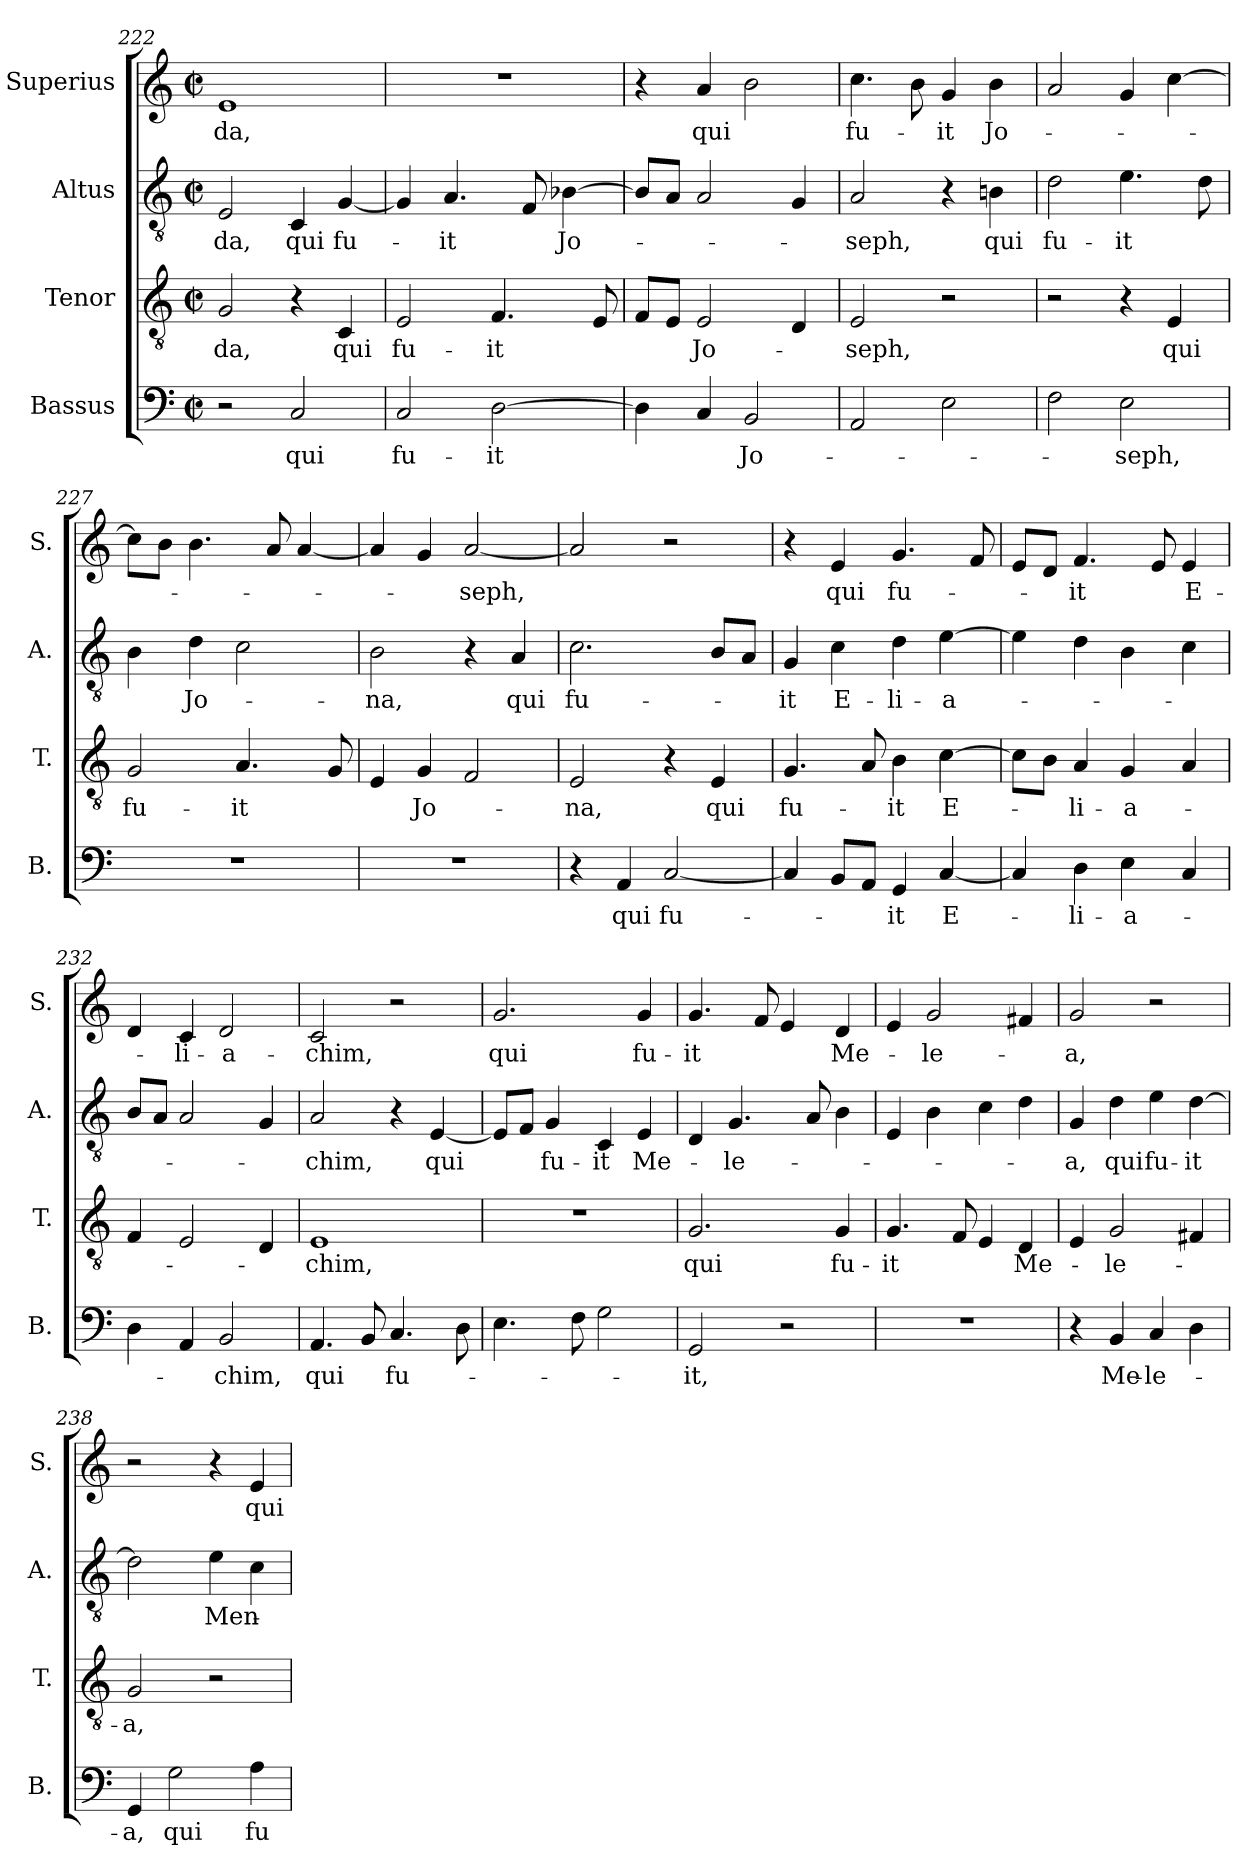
**kern	**text	**kern	**text	**kern	**text	**kern	**text
*part4	*part4	*part3	*part3	*part2	*part2	*part1	*part1
*staff4	*staff4	*staff3	*staff3	*staff2	*staff2	*staff1	*staff1
*I"Bassus	*	*I"Tenor	*	*I"Altus	*	*I"Superius	*
*I'B.	*	*I'T.	*	*I'A.	*	*I'S.	*
*clefF4	*	*clefGv2	*	*clefGv2	*	*clefG2	*
*	*	*ITrd7c12	*	*ITrd7c12	*	*	*
*M2/2	*	*M2/2	*	*M2/2	*	*M2/2	*
*met(c|)	*	*met(c|)	*	*met(c|)	*	*met(c|)	*
=222	=222	=222	=222	=222	=222	=222	=222
!	!	!	!LO:LY:b	!	!LO:LY:b	!	!LO:LY:b
2r	.	2GG/	-da,	2EE/	-da,	1e	-da,
!	!LO:LY:b	!	!	!	!LO:LY:b	!	!
2C/	qui	4r	.	4CC/	qui	.	.
!	!	!	!LO:LY:b	!	!LO:LY:b	!	!
.	.	4CC/	qui	[4GG/	fu-	.	.
!!LO:LB:g=z
=223	=223	=223	=223	=223	=223	=223	=223
!	!LO:LY:b	!	!LO:LY:b	!	!	!	!
2C/	fu-	2EE/	fu-	4GG/]	.	1r	.
!	!	!	!	!	!LO:LY:b	!	!
.	.	.	.	4.AA/	-it	.	.
!	!LO:LY:b	!	!LO:LY:b	!	!	!	!
[2D\	-it	4.FF/	-it	.	.	.	.
.	.	.	.	8FF/	.	.	.
!	!	!	!	!	!LO:LY:b	!	!
.	.	.	.	[4BB-X\	Jo-	.	.
.	.	8EE/	.	.	.	.	.
=224	=224	=224	=224	=224	=224	=224	=224
4D\]	.	8FFL	.	8BB-L]	.	4r	.
.	.	8EEJ	.	8AAJ	.	.	.
!	!	!	!LO:LY:b	!	!	!	!LO:LY:b
4C/	.	2EE/	Jo-	2AA/	.	4a/	qui
!	!LO:LY:b	!	!	!	!	!	!
2BB/	Jo-	.	.	.	.	2b\	.
.	.	4DD/	.	4GG/	.	.	.
=225	=225	=225	=225	=225	=225	=225	=225
!	!	!	!LO:LY:b	!	!LO:LY:b	!	!LO:LY:b
2AA/	.	2EE/	-seph,	2AA/	-seph,	4.cc\	fu-
.	.	.	.	.	.	8b\	.
!	!	!	!	!	!	!	!LO:LY:b
2E\	.	2r	.	4r	.	4g/	-it
!	!	!	!	!	!LO:LY:b	!	!LO:LY:b
.	.	.	.	4BBn\	qui	4b\	Jo-
=226	=226	=226	=226	=226	=226	=226	=226
!	!	!	!	!	!LO:LY:b	!	!
2F\	.	2r	.	2D\	fu-	2a/	.
!	!LO:LY:b	!	!	!	!LO:LY:b	!	!
2E\	-seph,	4r	.	4.E\	-it	4g/	.
!	!	!	!LO:LY:b	!	!	!	!
.	.	4EE/	qui	.	.	[4cc\	.
.	.	.	.	8D\	.	.	.
=227	=227	=227	=227	=227	=227	=227	=227
!	!	!	!LO:LY:b	!	!	!	!
1r	.	2GG/	fu-	4BB\	.	8ccL]	.
.	.	.	.	.	.	8bJ	.
!	!	!	!	!	!LO:LY:b	!	!
.	.	.	.	4D\	Jo-	4.b\	.
!	!	!	!LO:LY:b	!	!	!	!
.	.	4.AA/	-it	2C\	.	.	.
.	.	.	.	.	.	8a/	.
.	.	.	.	.	.	[4a/	.
.	.	8GG/	.	.	.	.	.
=228	=228	=228	=228	=228	=228	=228	=228
!	!	!	!	!	!LO:LY:b	!	!
1r	.	4EE/	.	2BB\	-na,	4a/]	.
!	!	!	!LO:LY:b	!	!	!	!
.	.	4GG/	Jo-	.	.	4g/	.
!	!	!	!	!	!	!	!LO:LY:b
.	.	2FF/	.	4r	.	[2a/	-seph,
!	!	!	!	!	!LO:LY:b	!	!
.	.	.	.	4AA/	qui	.	.
!!LO:PB:g=z
=229	=229	=229	=229	=229	=229	=229	=229
!	!	!	!LO:LY:b	!	!LO:LY:b	!	!
4r	.	2EE/	-na,	2.C\	fu-	2a/]	.
!	!LO:LY:b	!	!	!	!	!	!
4AA/	qui	.	.	.	.	.	.
!	!LO:LY:b	!	!	!	!	!	!
[2C/	fu-	4r	.	.	.	2r	.
!	!	!	!LO:LY:b	!	!	!	!
.	.	4EE/	qui	8BBL	.	.	.
.	.	.	.	8AAJ	.	.	.
=230	=230	=230	=230	=230	=230	=230	=230
!	!	!	!LO:LY:b	!	!LO:LY:b	!	!
4C/]	.	4.GG/	fu-	4GG/	-it	4r	.
!	!	!	!	!	!LO:LY:b	!	!LO:LY:b
8BBL	.	.	.	4C\	E-	4e/	qui
8AAJ	.	8AA/	.	.	.	.	.
!	!LO:LY:b	!	!LO:LY:b	!	!LO:LY:b	!	!LO:LY:b
4GG/	-it	4BB\	-it	4D\	-li-	4.g/	fu-
!	!LO:LY:b	!	!LO:LY:b	!	!LO:LY:b	!	!
[4C/	E-	[4C\	E-	[4E\	-a-	.	.
.	.	.	.	.	.	8f/	.
=231	=231	=231	=231	=231	=231	=231	=231
4C/]	.	8CL]	.	4E\]	.	8eL	.
.	.	8BBJ	.	.	.	8dJ	.
!	!LO:LY:b	!	!LO:LY:b	!	!	!	!LO:LY:b
4D\	-li-	4AA/	-li-	4D\	.	4.f/	-it
!	!LO:LY:b	!	!LO:LY:b	!	!	!	!
4E\	-a-	4GG/	-a-	4BB\	.	.	.
.	.	.	.	.	.	8e/	.
!	!	!	!	!	!	!	!LO:LY:b
4C/	.	4AA/	.	4C\	.	4e/	E-
=232	=232	=232	=232	=232	=232	=232	=232
4D\	.	4FF/	.	8BBL	.	4d/	.
.	.	.	.	8AAJ	.	.	.
!	!	!	!	!	!	!	!LO:LY:b
4AA/	.	2EE/	.	2AA/	.	4c/	-li-
!	!LO:LY:b	!	!	!	!	!	!LO:LY:b
2BB/	-chim,	.	.	.	.	2d/	-a-
.	.	4DD/	.	4GG/	.	.	.
=233	=233	=233	=233	=233	=233	=233	=233
!	!LO:LY:b	!	!LO:LY:b	!	!LO:LY:b	!	!LO:LY:b
4.AA/	qui	1EE	-chim,	2AA/	-chim,	2c/	-chim,
8BB/	.	.	.	.	.	.	.
!	!LO:LY:b	!	!	!	!	!	!
4.C/	fu-	.	.	4r	.	2r	.
!	!	!	!	!	!LO:LY:b	!	!
.	.	.	.	[4EE/	qui	.	.
8D\	.	.	.	.	.	.	.
!!LO:LB:g=z
=234	=234	=234	=234	=234	=234	=234	=234
!	!	!	!	!	!	!	!LO:LY:b
4.E\	.	1r	.	8EEL]	.	2.g/	qui
.	.	.	.	8FFJ	.	.	.
!	!	!	!	!	!LO:LY:b	!	!
.	.	.	.	4GG/	fu-	.	.
8F\	.	.	.	.	.	.	.
!	!	!	!	!	!LO:LY:b	!	!
2G\	.	.	.	4CC/	-it	.	.
!	!	!	!	!	!LO:LY:b	!	!LO:LY:b
.	.	.	.	4EE/	Me-	4g/	fu-
=235	=235	=235	=235	=235	=235	=235	=235
!	!LO:LY:b	!	!LO:LY:b	!	!	!	!LO:LY:b
2GG/	-it,	2.GG/	qui	4DD/	.	4.g/	-it
!	!	!	!	!	!LO:LY:b	!	!
.	.	.	.	4.GG/	-le-	.	.
.	.	.	.	.	.	8f/	.
2r	.	.	.	.	.	4e/	.
.	.	.	.	8AA/	.	.	.
!	!	!	!LO:LY:b	!	!	!	!LO:LY:b
.	.	4GG/	fu-	4BB\	.	4d/	Me-
=236	=236	=236	=236	=236	=236	=236	=236
!	!	!	!LO:LY:b	!	!	!	!
1r	.	4.GG/	-it	4EE/	.	4e/	.
!	!	!	!	!	!	!	!LO:LY:b
.	.	.	.	4BB\	.	2g/	-le-
.	.	8FF/	.	.	.	.	.
.	.	4EE/	.	4C\	.	.	.
!	!	!	!LO:LY:b	!	!	!	!
.	.	4DD/	Me-	4D\	.	4f#X/	.
=237	=237	=237	=237	=237	=237	=237	=237
!	!	!	!	!	!LO:LY:b	!	!LO:LY:b
4r	.	4EE/	.	4GG/	-a,	2g/	-a,
!	!LO:LY:b	!	!LO:LY:b	!	!LO:LY:b	!	!
4BB/	Me-	2GG/	-le-	4D\	qui	.	.
!	!LO:LY:b	!	!	!	!LO:LY:b	!	!
4C/	-le-	.	.	4E\	fu-	2r	.
!	!	!	!	!	!LO:LY:b	!	!
4D\	.	4FF#X/	.	[4D\	-it	.	.
=238	=238	=238	=238	=238	=238	=238	=238
!	!LO:LY:b	!	!LO:LY:b	!	!	!	!
4GG/	-a,	2GG/	-a,	2D\]	.	2r	.
!	!LO:LY:b	!	!	!	!	!	!
2G\	qui	.	.	.	.	.	.
!	!	!	!	!	!LO:LY:b	!	!
.	.	2r	.	4E\	Men-	4r	.
!	!LO:LY:b	!	!	!	!	!	!LO:LY:b
4A\	fu-	.	.	4C\	.	4e/	qui
=	=	=	=	=	=	=	=
*-	*-	*-	*-	*-	*-	*-	*-
